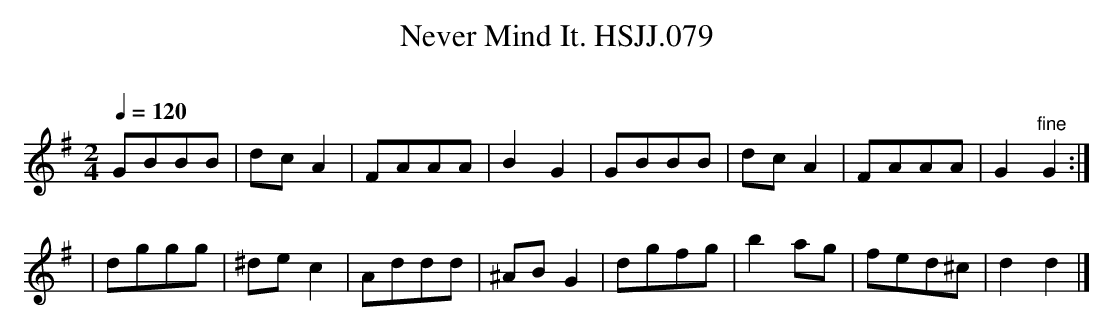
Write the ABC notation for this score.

X:1
T:Never Mind It. HSJJ.079
M:2/4
L:1/8
Q:1/4=120
O:
K:G
GBBB|dcA2|FAAA|B2G2|GBBB|dcA2|FAAA|G2"^fine"G2:|
|dggg|^dec2|Addd|^ABG2|dgfg|b2ag|fed^c|d2d2|]
